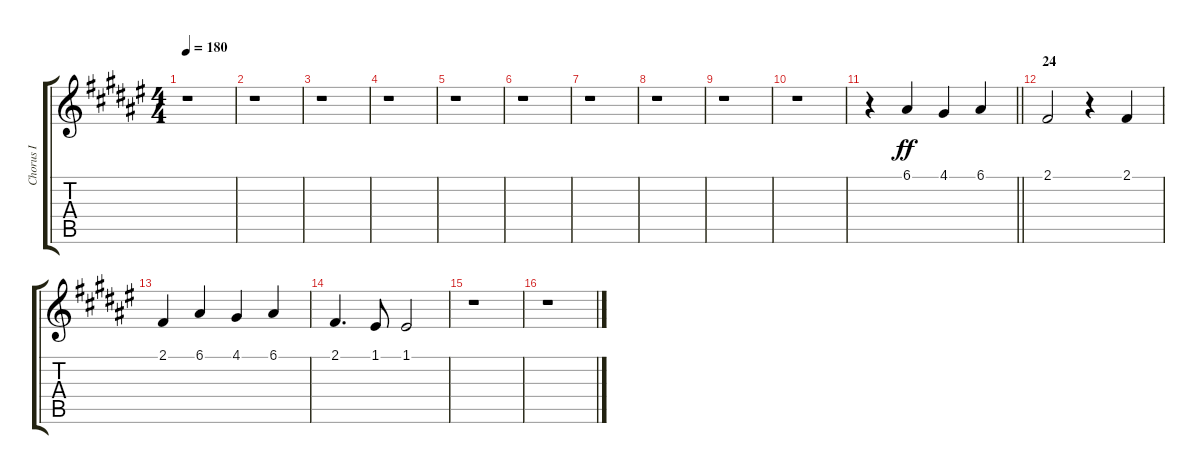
\track ("Chorus I" "Chorus I") {instrument voiceoohs}
\staff {score tabs}
\tuning (E4 B3 G3 D3 A2 E2) {hide}
\ts (4 4)
\tempo 180
\clef g2
\ks f#
r.1{dy ff} |
r.1 |
r.1 |
r.1 |
r.1 |
r.1 |
r.1 |
r.1 |
r.1 |
r.1 |
\barLineRight lightlight
r.4 6.1.4 4.1.4 6.1.4 |
\section ("" "24")
2.1.2 r.4 2.1.4 |
2.1.4 6.1.4 4.1.4 6.1.4 |
2.1.4{d} 1.1.8 1.1.2 |
r.1 |
r.1
